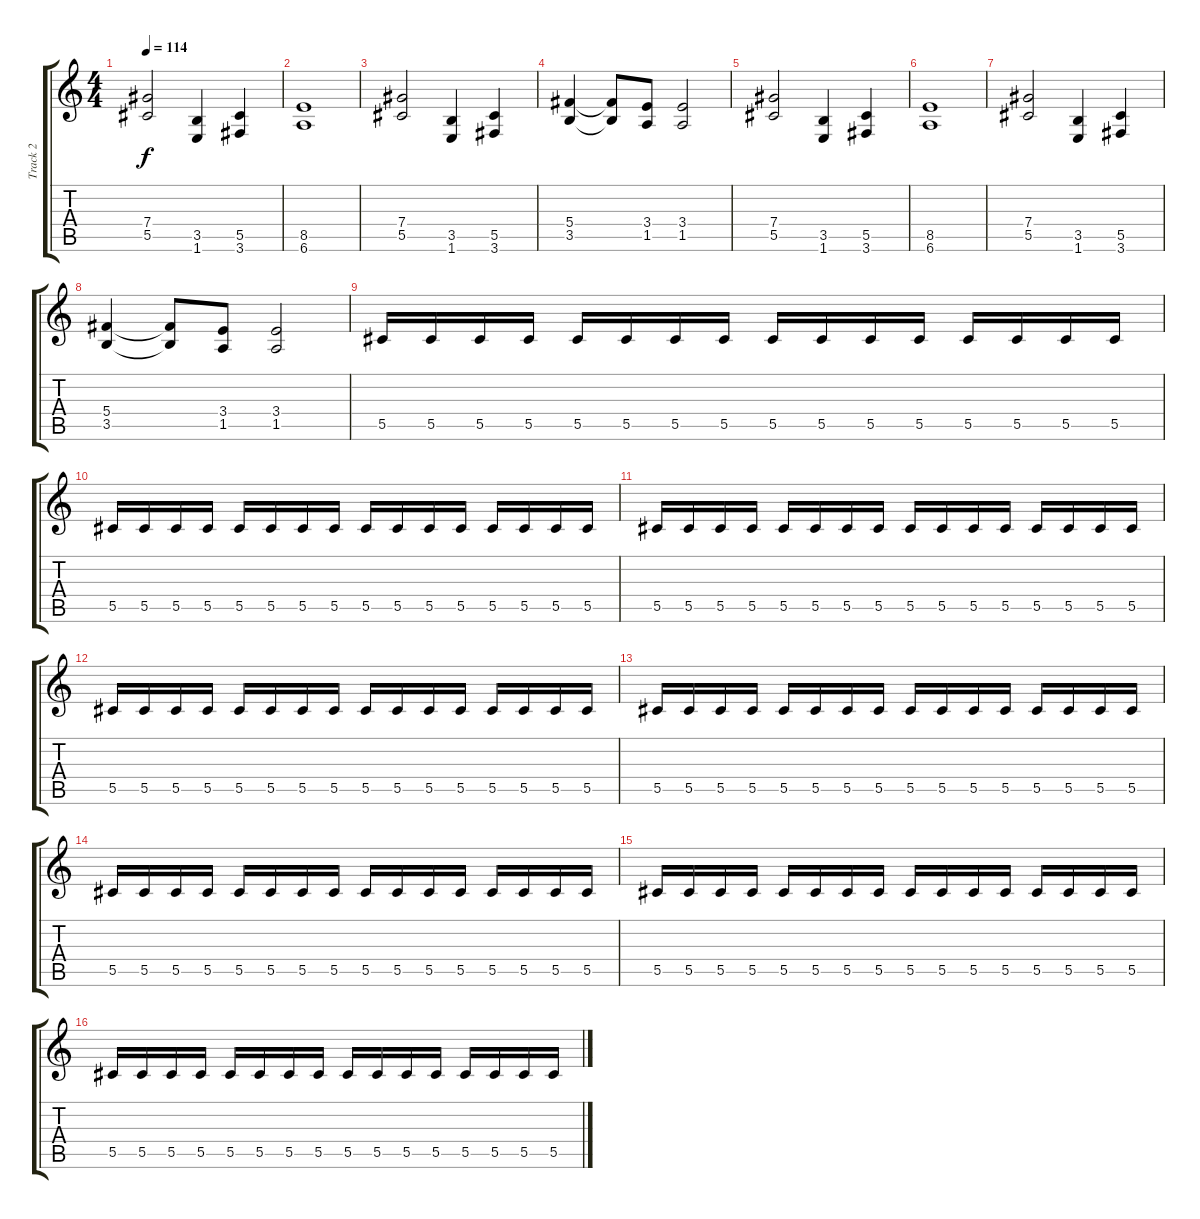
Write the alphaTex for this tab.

\track ("Track 2" "Track 2") {instrument overdrivenguitar}
\staff {score tabs}
\tuning (Eb4 Bb3 Gb3 Db3 Ab2 Eb2) {hide}
\ts (4 4)
\tempo 114
\clef g2
\ks c
(7.4 5.5).2{dy f} (3.5 1.6).4 (5.5 3.6).4 |
(8.5 6.6).1 |
(7.4 5.5).2 (3.5 1.6).4 (5.5 3.6).4 |
(5.4 3.5).4 (5.4{t} 3.5{t}).8 (3.4 1.5).8 (3.4 1.5).2 |
(7.4 5.5).2 (3.5 1.6).4 (5.5 3.6).4 |
(8.5 6.6).1 |
(7.4 5.5).2 (3.5 1.6).4 (5.5 3.6).4 |
(5.4 3.5).4 (5.4{t} 3.5{t}).8 (3.4 1.5).8 (3.4 1.5).2 |
5.5.16{volume 10} 5.5.16 5.5.16 5.5.16 5.5.16 5.5.16 5.5.16 5.5.16 5.5.16 5.5.16 5.5.16 5.5.16 5.5.16 5.5.16 5.5.16 5.5.16 |
5.5.16 5.5.16 5.5.16 5.5.16 5.5.16 5.5.16 5.5.16 5.5.16 5.5.16 5.5.16 5.5.16 5.5.16 5.5.16 5.5.16 5.5.16 5.5.16 |
5.5.16 5.5.16 5.5.16 5.5.16 5.5.16 5.5.16 5.5.16 5.5.16 5.5.16 5.5.16 5.5.16 5.5.16 5.5.16 5.5.16 5.5.16 5.5.16 |
5.5.16 5.5.16 5.5.16 5.5.16 5.5.16 5.5.16 5.5.16 5.5.16 5.5.16 5.5.16 5.5.16 5.5.16 5.5.16 5.5.16 5.5.16 5.5.16 |
5.5.16 5.5.16 5.5.16 5.5.16 5.5.16 5.5.16 5.5.16 5.5.16 5.5.16 5.5.16 5.5.16 5.5.16 5.5.16 5.5.16 5.5.16 5.5.16 |
5.5.16 5.5.16 5.5.16 5.5.16 5.5.16 5.5.16 5.5.16 5.5.16 5.5.16 5.5.16 5.5.16 5.5.16 5.5.16 5.5.16 5.5.16 5.5.16 |
5.5.16 5.5.16 5.5.16 5.5.16 5.5.16 5.5.16 5.5.16 5.5.16 5.5.16 5.5.16 5.5.16 5.5.16 5.5.16 5.5.16 5.5.16 5.5.16 |
5.5.16 5.5.16 5.5.16 5.5.16 5.5.16 5.5.16 5.5.16 5.5.16 5.5.16 5.5.16 5.5.16 5.5.16 5.5.16 5.5.16 5.5.16 5.5.16
